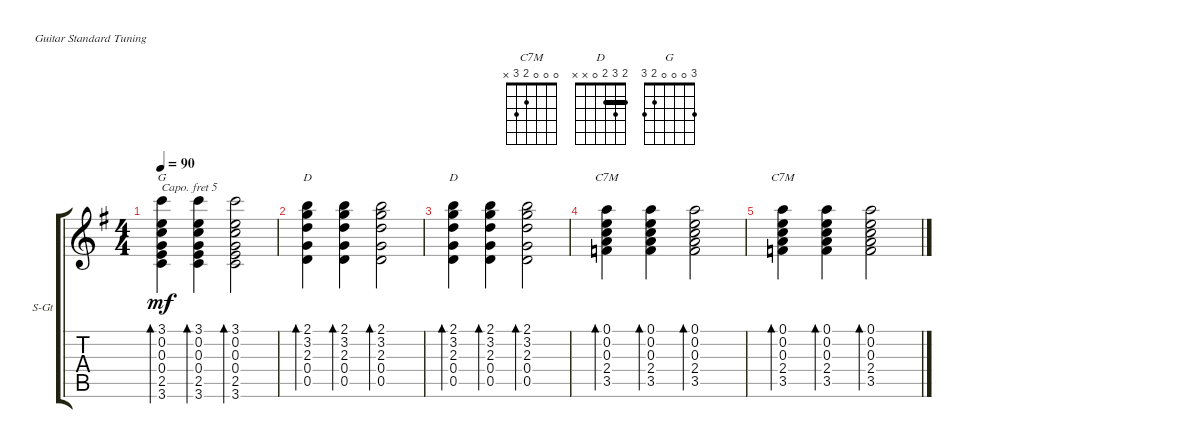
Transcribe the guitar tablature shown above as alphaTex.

\defaultSystemsLayout 4
\bracketExtendMode groupsimilarinstruments
\firstSystemTrackNameOrientation horizontal
\otherSystemsTrackNameOrientation horizontal
\track ("Steel Guitar" "S-Gt") {instrument acousticguitarsteel}
\staff {score tabs}
\capo 5
\tuning (E4 B3 G3 D3 A2 E2)
\chord ("C7M" 0 0 0 2 3 x)
\chord ("D" 2 3 2 0 x x) {barre 2}
\chord ("G" 3 0 0 0 2 3)
\ts (4 4)
\tempo 90
\clef g2
\ks eminor
(3.6 2.5 0.4 0.3 0.2 3.1).4{bd 78 ch "G" dy mf} (3.6 2.5 0.4 0.3 0.2 3.1).4{bd 77} (3.6 2.5 0.4 0.3 0.2 3.1).2{bd 73} |
(0.4 2.3 3.2 2.1 0.5).4{bd 60 ch "D"} (0.4 2.3 3.2 2.1 0.5).4{bd 60} (0.4 2.3 3.2 2.1 0.5).2{bd 60} |
(0.4 2.3 3.2 2.1 0.5).4{bd 60 ch "D"} (0.4 2.3 3.2 2.1 0.5).4{bd 60} (0.4 2.3 3.2 2.1 0.5).2{bd 60} |
(3.5 2.4 0.3 0.2 0.1).4{bd 69 ch "C7M"} (3.5 2.4 0.3 0.2 0.1).4{bd 68} (3.5 2.4 0.3 0.2 0.1).2{bd 64} |
(3.5 2.4 0.3 0.2 0.1).4{bd 69 ch "C7M"} (3.5 2.4 0.3 0.2 0.1).4{bd 68} (3.5 2.4 0.3 0.2 0.1).2{bd 64}
